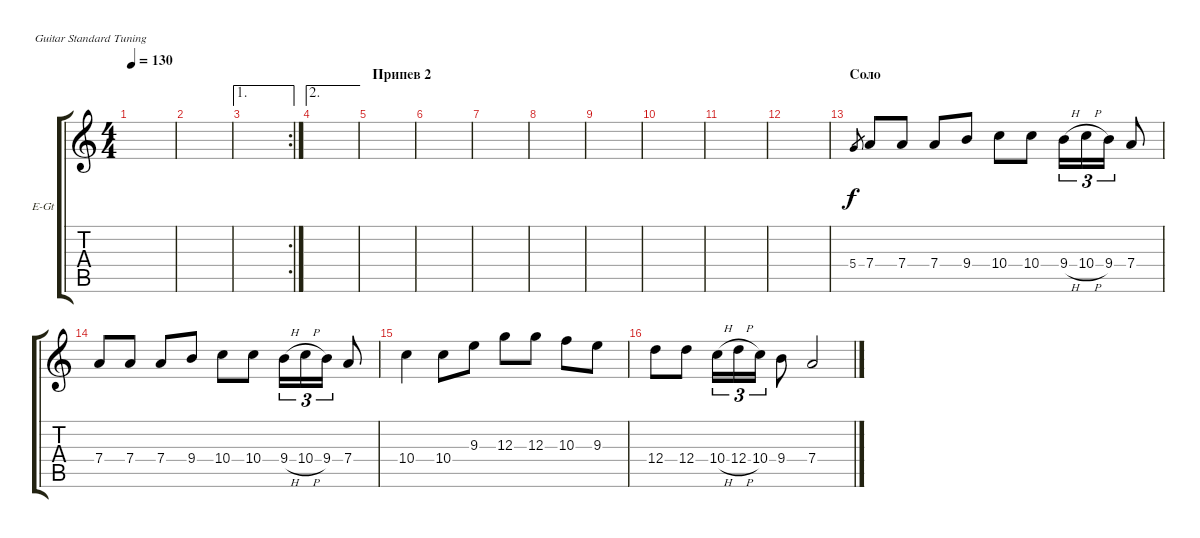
\bracketExtendMode groupsimilarinstruments
\firstSystemTrackNameOrientation horizontal
\otherSystemsTrackNameOrientation horizontal
\track ("Electric Guitar Solo" "E-Gt") {instrument overdrivenguitar}
\staff {score tabs}
\tuning (E4 B3 G3 D3 A2 E2)
\ts (4 4)
\tempo 130
\clef g2
\scale
0.312821
\ks c
|
\scale
0.322751 |
\ae 1
\rc 2
\scale
0.354497 |
\ae 2
\scale
0.322751 |
\section ("" "Припев 2")
\scale
0.333333 |
\scale
0.333333 |
\scale
0.333333 |
\scale
0.333333 |
\scale
0.333333 |
\scale
0.333333 |
\scale
0.333333 |
\scale
0.333333 |
\section ("" "Соло")
\scale
0.333333 5.4.8{gr} 7.4.8{dy f} 7.4.8 7.4.8 9.4.8 10.4.8 10.4.8 9.4{h}.16{tu (3 2)} 10.4{h}.16{tu (3 2)} 9.4.16{tu (3 2)} 7.4.8 |
\scale
0.333333 7.4.8 7.4.8 7.4.8 9.4.8 10.4.8 10.4.8 9.4{h}.16{tu (3 2)} 10.4{h}.16{tu (3 2)} 9.4.16{tu (3 2)} 7.4.8 |
\scale
0.333333 10.4.4 10.4.8 9.3.8 12.3.8 12.3.8 10.3.8 9.3.8 |
\scale
0.333333 12.4.8 12.4.8 10.4{h}.16{tu (3 2)} 12.4{h}.16{tu (3 2)} 10.4.16{tu (3 2)} 9.4.8 7.4.2
